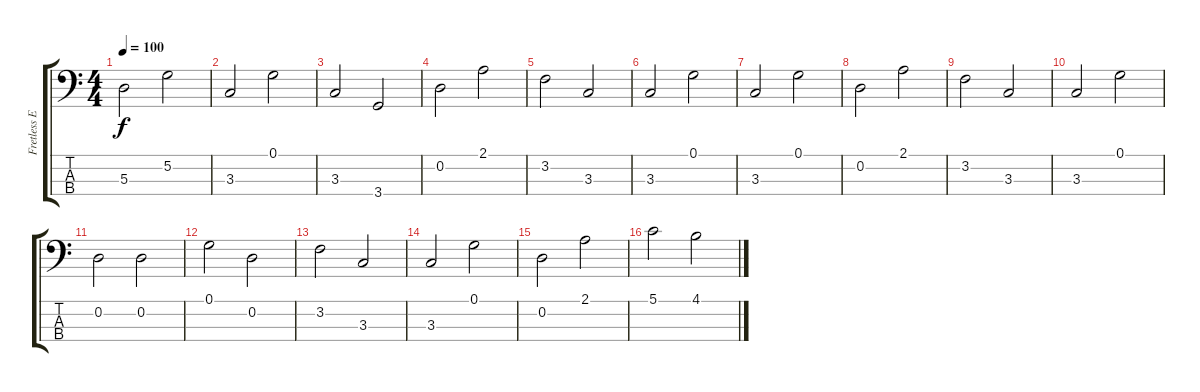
\track ("Fretless E. Bass" "Fretless E") {instrument fretlessbass}
\staff {score tabs}
\tuning (G2 D2 A1 E1) {hide}
\ts (4 4)
\tempo 100
\clef f4
\ks c
5.3.2{dy f} 5.2.2 |
3.3.2 0.1.2 |
3.3.2 3.4.2 |
0.2.2 2.1.2 |
3.2.2 3.3.2 |
3.3.2 0.1.2 |
3.3.2 0.1.2 |
0.2.2 2.1.2 |
3.2.2 3.3.2 |
3.3.2 0.1.2 |
0.2.2 0.2.2 |
0.1.2 0.2.2 |
3.2.2 3.3.2 |
3.3.2 0.1.2 |
0.2.2 2.1.2 |
5.1.2 4.1.2
